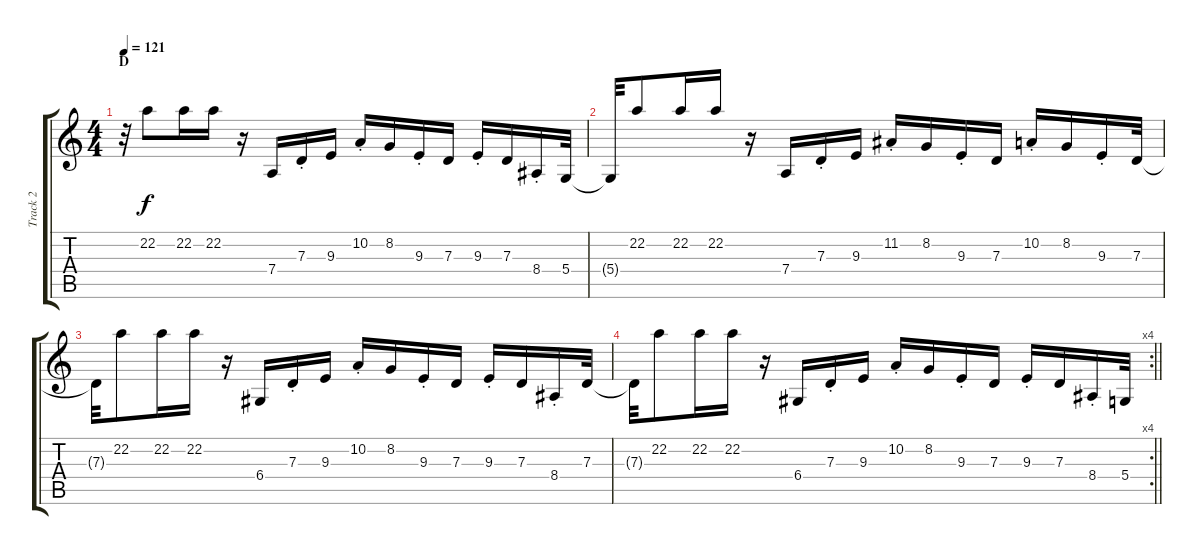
\track ("Track 2" "Track 2") {instrument piccolo}
\staff {score tabs}
\tuning (E4 B3 G3 D3 A2 E2) {hide}
\ts (4 4)
\section ("" "D")
\tempo 121
\clef g2
\ks c
r.32{dy f} 22.2.8 22.2.16 22.2.16 r.16 7.4.16{instrument electricguitarclean} 7.3{st}.16 9.3.16 10.2{st}.16 8.2.16 9.3{st}.16 7.3.16 9.3{st}.16 7.3.16 8.4{st}.16 5.4.32 |
5.4{t}.32 22.2.8{instrument piccolo} 22.2.16 22.2.16 r.16 7.4.16{instrument electricguitarclean} 7.3{st}.16 9.3.16 11.2{st}.16 8.2.16 9.3{st}.16 7.3.16 10.2{st}.16 8.2.16 9.3{st}.16 7.3.32 |
7.3{t}.32 22.2.8{instrument piccolo} 22.2.16 22.2.16 r.16 6.4.16{instrument electricguitarclean} 7.3{st}.16 9.3.16 10.2{st}.16 8.2.16 9.3{st}.16 7.3.16 9.3{st}.16 7.3.16 8.4{st}.16 7.3.32 |
\rc 4
\barLineRight lightlight
7.3{t}.32 22.2.8{instrument piccolo} 22.2.16 22.2.16 r.16 6.4.16{instrument electricguitarclean} 7.3{st}.16 9.3.16 10.2{st}.16 8.2.16 9.3{st}.16 7.3.16 9.3{st}.16 7.3.16 8.4{st}.16 5.4.32
